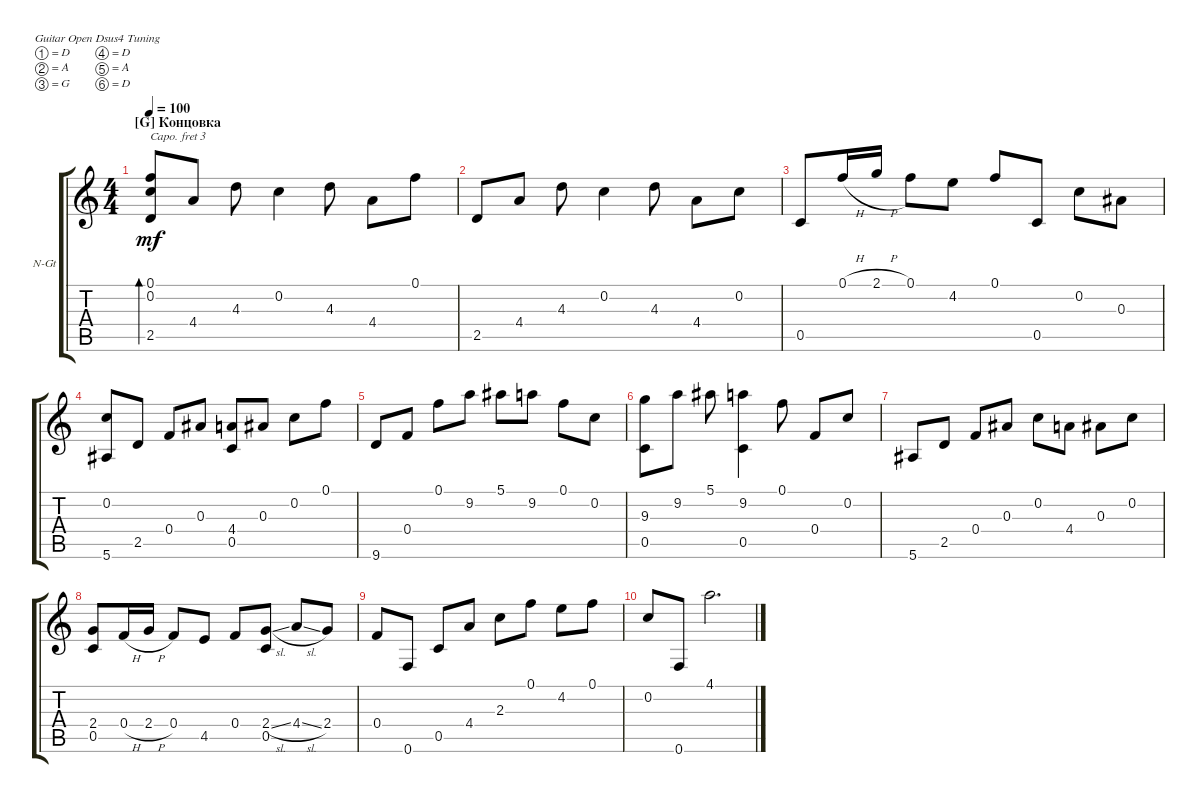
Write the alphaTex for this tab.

\defaultSystemsLayout 4
\bracketExtendMode groupsimilarinstruments
\firstSystemTrackNameOrientation horizontal
\otherSystemsTrackNameOrientation horizontal
\track ("Nylon Guitar" "N-Gt") {instrument acousticguitarnylon}
\staff {score tabs}
\capo 3
\tuning (D4 A3 G3 D3 A2 D2)
\ts (4 4)
\section ("G" "Концовка")
\tempo 100
\clef g2
\ks c
(2.5 0.2 0.1).8{bd 120 dy mf} 4.4.8 4.3.8 0.2.4 4.3.8 4.4.8 0.1.8 |
2.5.8 4.4.8 4.3.8 0.2.4 4.3.8 4.4.8 0.2.8 |
0.5.8 0.1{h}.16 2.1{h}.16 0.1.8 4.2.8 0.1.8 0.5.8 0.2.8 0.3.8 |
(0.2 5.6).8 2.5.8 0.4.8 0.3.8 (4.4 0.5).8 0.3.8 0.2.8 0.1.8 |
9.6.8 0.4.8 0.1.8 9.2.8 5.1.8 9.2.8 0.1.8 0.2.8 |
(9.3 0.5).8 9.2.8 5.1.8 (9.2 0.5).4 0.1.8 0.4.8 0.2.8 |
5.6.8 2.5.8 0.4.8 0.3.8 0.2.8 4.4.8 0.3.8 0.2.8 |
(0.5 2.4).8 0.4{h}.16 2.4{h}.16 0.4.8 4.5.8 0.4.8 (2.4{sl} 0.5).8 4.4{sl}.8 2.4.8 |
0.4.8 0.6.8 0.5.8 4.4.8 2.3.8 0.1.8 4.2.8 0.1.8 |
0.2.8 0.6.8 4.1.2{d}
